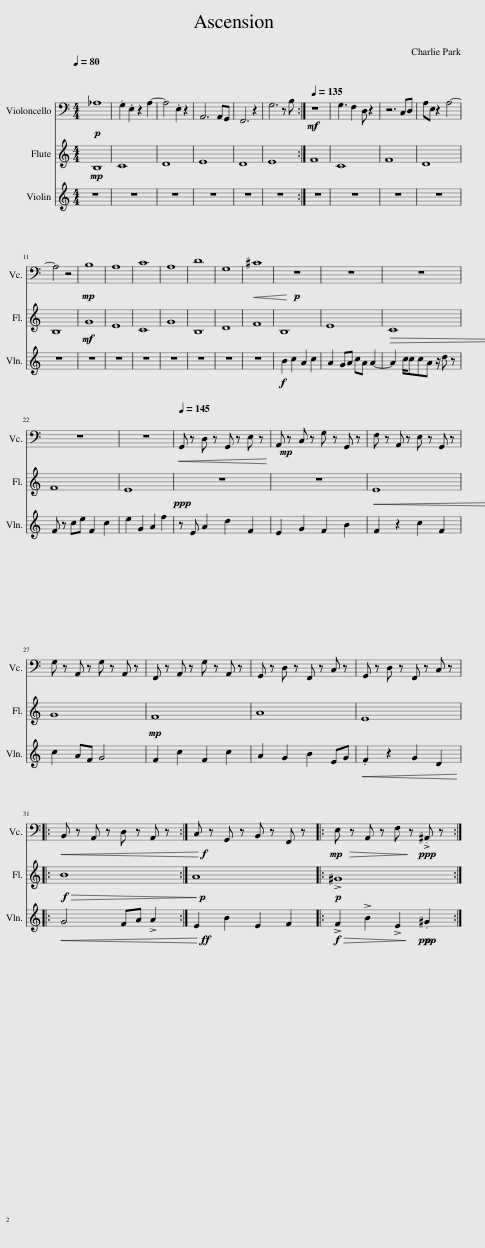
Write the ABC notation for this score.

X:1
%%score 1 2 3
L:1/8
Q:1/4=80
M:4/4
I:linebreak $
K:C
V:1 bass
V:2 treble
V:3 treble
V:1
!p! _A,8 | .G,2 .E,2 z2 A,2- | A,4 .E,2 z2 | A,,6 A,,G,, | F,,6 z2 | %5
 G,6 z B, :|!mf![Q:1/4=135] z8 | G,3 F,2 D, z2 | z6 C,D, | A,E, z2 A,4- |$ %10
 A,4 z4 |!mp! B,8 | A,8 | C8 | A,8 | %15
 D8 | G,8 |!<(! ^C8!<)! |!p! z8 | z8 | %20
 z8 |$ z8 | z8 |[Q:1/4=145]!<(! G,, z D, z G,, z E, z!<)! | A,,!mp! z C, z G, z G,, z | %25
 F, z A,, z E, z G,, z |$ G, z A,, z G, z A,, z | F,, z A,, z G, z A,, z | G,, z D, z F,, z C, z | G,, z D, z F,, z C, z |:$ %30
!<(! B,, z A,, z D, z A,, z!<)! :|!f! C, z G,, z B,, z F,, z |:!mp! E,!>(! z A,, z F, z!ppp! .^A,, z!>)! :| %33
V:2
!mp! B,8 | C8 | D8 | E8 | D8 | %5
 E8 :| F8 | C8 | F8 | D8 |$ %10
 B,8 |!mf! G8 | E8 | C8 | G8 | %15
 B,8 | D8 | F8 | B,8 | E8 | %20
!>(! C8!>)! |$ F8 | E8 |!ppp! z8 | z8 | %25
!<(! E8!<)! |$ G8 |!mp! F8 | A8 | E8 |:$ %30
!f!!>(! B8!>)! :|!p! A8 |:!p! !>!^G8 :| %33
V:3
 z8 | z8 | z8 | z8 | z8 | %5
 z8 :| z8 | z8 | z8 | z8 |$ %10
 z8 | z8 | z8 | z8 | z8 | %15
 z8 | z8 | z8 |!f! B2 c2 A2 c2 | A2 GA cA A2- | %20
 A2 c/ccA z/ d z |$ F z ce F2 c2 | e2 G2 A2 f2 | z E A2 d2 F2 | E2 G2 F2 B2 | %25
 F2 z2 c2 F2 |$ c2 AF G4 | F2 c2 F2 c2 | A2 G2 B2 EG |!<(! .F2 z2 G2 D2!<)! |:$ %30
!<(! G4 FA !>!A2!<)! :|!ff! E2 B2 E2 F2 |:!f!!>(! !>!F2 !>!B2 !>!E2!ppp!!p! .^G2!>)! :| %33
